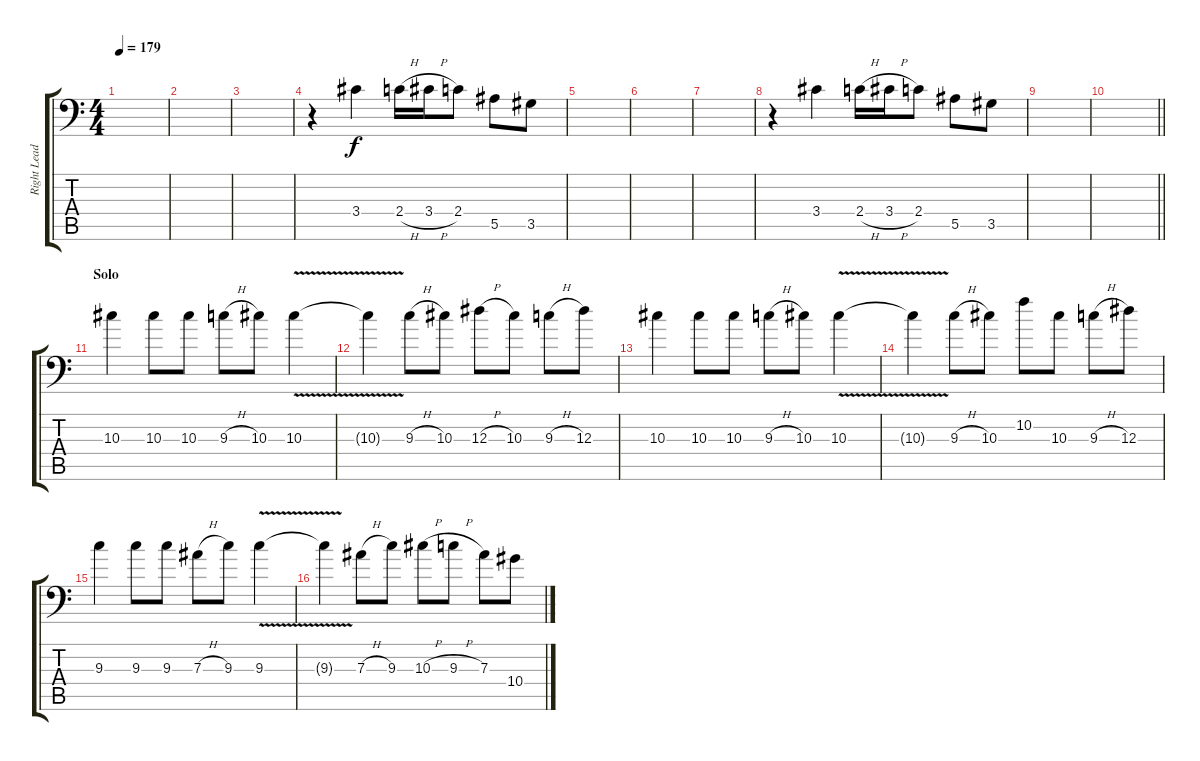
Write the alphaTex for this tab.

\track ("Right Lead 2" "Right Lead") {instrument distortionguitar}
\staff {score tabs}
\tuning (C4 G3 Eb3 Bb2 F2 Bb1) {hide}
\ts (4 4)
\tempo 179
\clef f4
\ks c
|
|
|
r.4 3.4.4 2.4{h}.16 3.4{h}.16 2.4.8 5.5.8 3.5.8 |
|
|
|
r.4 3.4.4 2.4{h}.16 3.4{h}.16 2.4.8 5.5.8 3.5.8 |
|
\barLineRight lightlight
|
\section ("" "Solo")
10.3.4 10.3.8 10.3.8 9.3{h}.8 10.3.8 10.3{v}.4 |
10.3{t}.4 9.3{h}.8 10.3.8 12.3{h}.8 10.3.8 9.3{h}.8 12.3.8 |
10.3.4 10.3.8 10.3.8 9.3{h}.8 10.3.8 10.3{v}.4 |
10.3{t}.4 9.3{h}.8 10.3.8 10.2.8 10.3.8 9.3{h}.8 12.3.8 |
9.3.4 9.3.8 9.3.8 7.3{h}.8 9.3.8 9.3{v}.4 |
9.3{t}.4 7.3{h}.8 9.3.8 10.3{h}.8 9.3{h}.8 7.3.8 10.4.8
